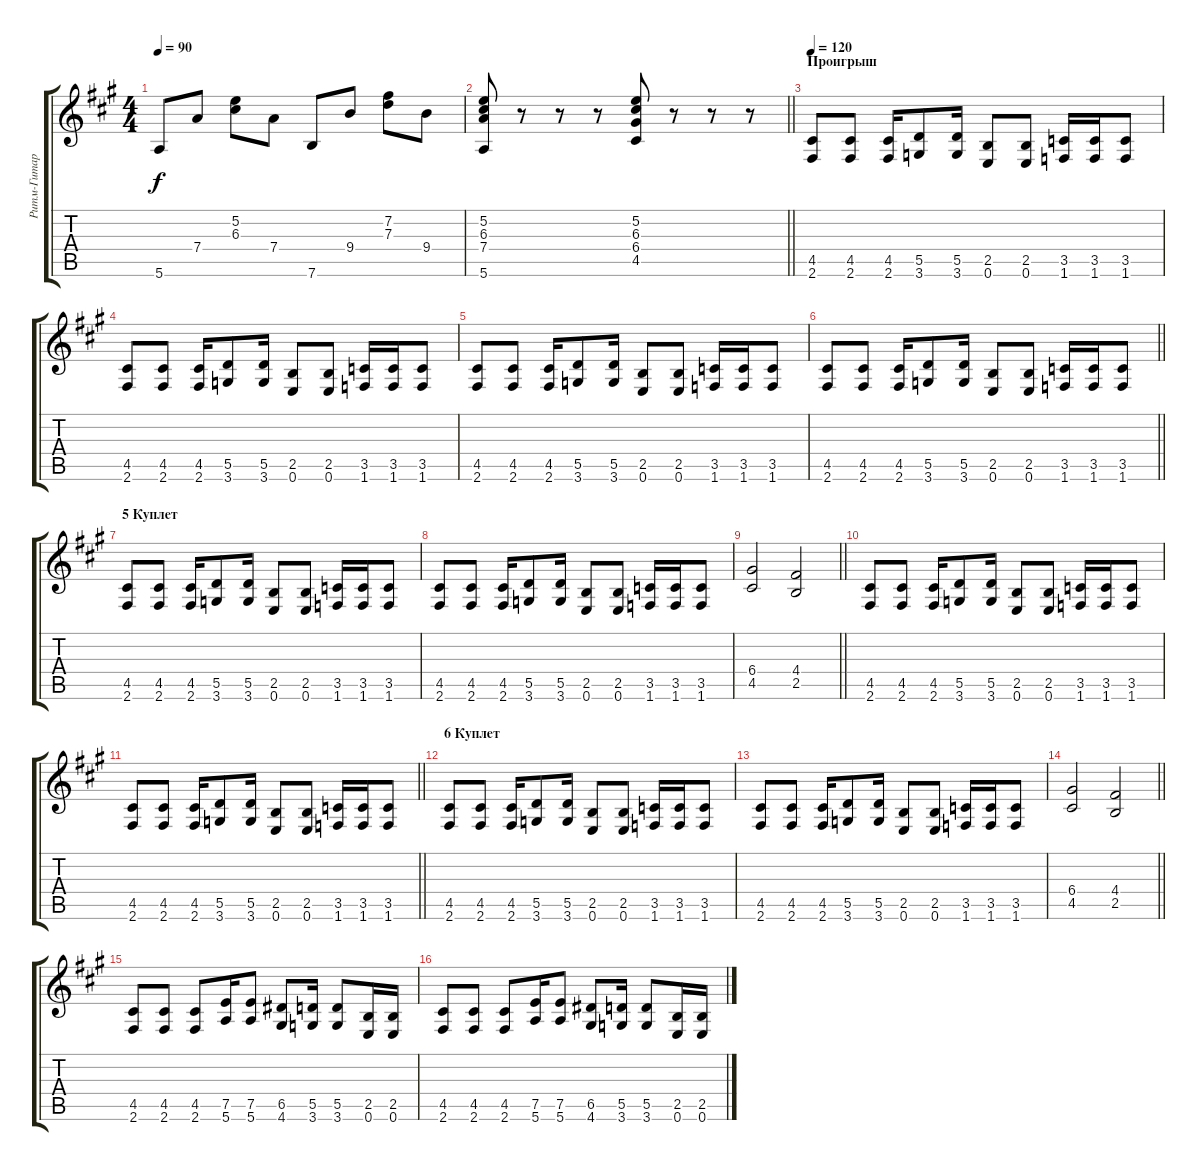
\track ("Ритм-Гитара (Перебор)" "Ритм-Гитар") {instrument acousticguitarnylon}
\staff {score tabs}
\tuning (E4 B3 G3 D3 A2 E2) {hide}
\ts (4 4)
\tempo 90
\clef g2
\ks f#minor
5.6.8{dy f} 7.4.8 (5.2 6.3).8 7.4.8 7.6.8 9.4.8 (7.2 7.3).8 9.4.8 |
\barLineRight lightlight
(5.2 6.3 7.4 5.6).8 r.8 r.8 r.8 (5.2 6.3 6.4 4.5).8 r.8 r.8 r.8 |
\section ("" "Проигрыш")
\tempo 120
(4.5 2.6).8 (4.5 2.6).8 (4.5 2.6).16 (5.5 3.6).8 (5.5 3.6).16 (2.5 0.6).8 (2.5 0.6).8 (3.5 1.6).16 (3.5 1.6).16 (3.5 1.6).8 |
(4.5 2.6).8 (4.5 2.6).8 (4.5 2.6).16 (5.5 3.6).8 (5.5 3.6).16 (2.5 0.6).8 (2.5 0.6).8 (3.5 1.6).16 (3.5 1.6).16 (3.5 1.6).8 |
(4.5 2.6).8 (4.5 2.6).8 (4.5 2.6).16 (5.5 3.6).8 (5.5 3.6).16 (2.5 0.6).8 (2.5 0.6).8 (3.5 1.6).16 (3.5 1.6).16 (3.5 1.6).8 |
\barLineRight lightlight
(4.5 2.6).8 (4.5 2.6).8 (4.5 2.6).16 (5.5 3.6).8 (5.5 3.6).16 (2.5 0.6).8 (2.5 0.6).8 (3.5 1.6).16 (3.5 1.6).16 (3.5 1.6).8 |
\section ("" "5 Куплет")
(4.5 2.6).8 (4.5 2.6).8 (4.5 2.6).16 (5.5 3.6).8 (5.5 3.6).16 (2.5 0.6).8 (2.5 0.6).8 (3.5 1.6).16 (3.5 1.6).16 (3.5 1.6).8 |
(4.5 2.6).8 (4.5 2.6).8 (4.5 2.6).16 (5.5 3.6).8 (5.5 3.6).16 (2.5 0.6).8 (2.5 0.6).8 (3.5 1.6).16 (3.5 1.6).16 (3.5 1.6).8 |
\barLineRight lightlight
(6.4 4.5).2 (4.4 2.5).2 |
(4.5 2.6).8 (4.5 2.6).8 (4.5 2.6).16 (5.5 3.6).8 (5.5 3.6).16 (2.5 0.6).8 (2.5 0.6).8 (3.5 1.6).16 (3.5 1.6).16 (3.5 1.6).8 |
\barLineRight lightlight
(4.5 2.6).8 (4.5 2.6).8 (4.5 2.6).16 (5.5 3.6).8 (5.5 3.6).16 (2.5 0.6).8 (2.5 0.6).8 (3.5 1.6).16 (3.5 1.6).16 (3.5 1.6).8 |
\section ("" "6 Куплет")
(4.5 2.6).8 (4.5 2.6).8 (4.5 2.6).16 (5.5 3.6).8 (5.5 3.6).16 (2.5 0.6).8 (2.5 0.6).8 (3.5 1.6).16 (3.5 1.6).16 (3.5 1.6).8 |
(4.5 2.6).8 (4.5 2.6).8 (4.5 2.6).16 (5.5 3.6).8 (5.5 3.6).16 (2.5 0.6).8 (2.5 0.6).8 (3.5 1.6).16 (3.5 1.6).16 (3.5 1.6).8 |
\barLineRight lightlight
(6.4 4.5).2 (4.4 2.5).2 |
(4.5 2.6).8 (4.5 2.6).8 (4.5 2.6).8 (7.5 5.6).16 (7.5 5.6).8 (6.5 4.6).8 (5.5 3.6).16 (5.5 3.6).8 (2.5 0.6).16 (2.5 0.6).16 |
(4.5 2.6).8 (4.5 2.6).8 (4.5 2.6).8 (7.5 5.6).16 (7.5 5.6).8 (6.5 4.6).8 (5.5 3.6).16 (5.5 3.6).8 (2.5 0.6).16 (2.5 0.6).16
